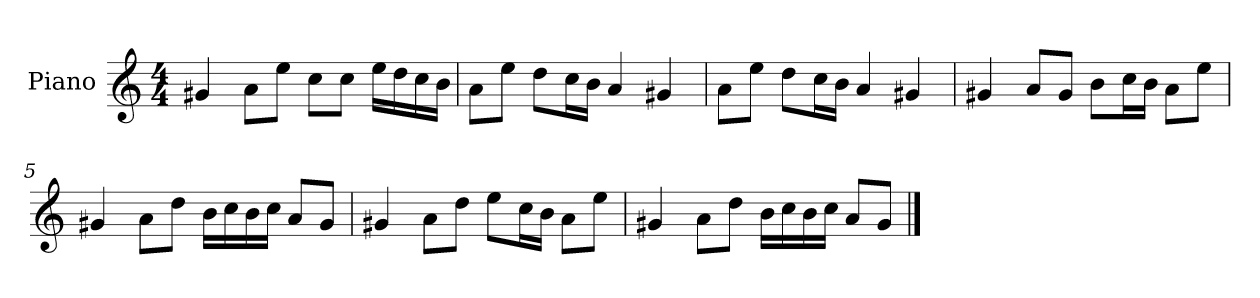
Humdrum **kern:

**kern
*part1
*staff1
*I"Piano
*I'P-no
*clefG2
*k[]
*M4/4
*MM90
=1
4g#X/
8a\L
8ee\J
8cc\L
8cc\J
16ee\LL
16dd\
16cc\
16b\JJ
=2
8a\L
8ee\J
8dd\L
16cc\L
16b\JJ
4a/
4g#X/
=3
8a\L
8ee\J
8dd\L
16cc\L
16b\JJ
4a/
4g#X/
=4
4g#X/
8a/L
8g#/J
8b\L
16cc\L
16b\JJ
8a\L
8ee\J
!!LO:LB:g=z
=5
4g#X/
8a\L
8dd\J
16b\LL
16cc\
16b\
16cc\JJ
8a/L
8g#/J
=6
4g#X/
8a\L
8dd\J
8ee\L
16cc\L
16b\JJ
8a\L
8ee\J
=7
4g#X/
8a\L
8dd\J
16b\LL
16cc\
16b\
16cc\JJ
8a/L
8g#/J
==
*-
